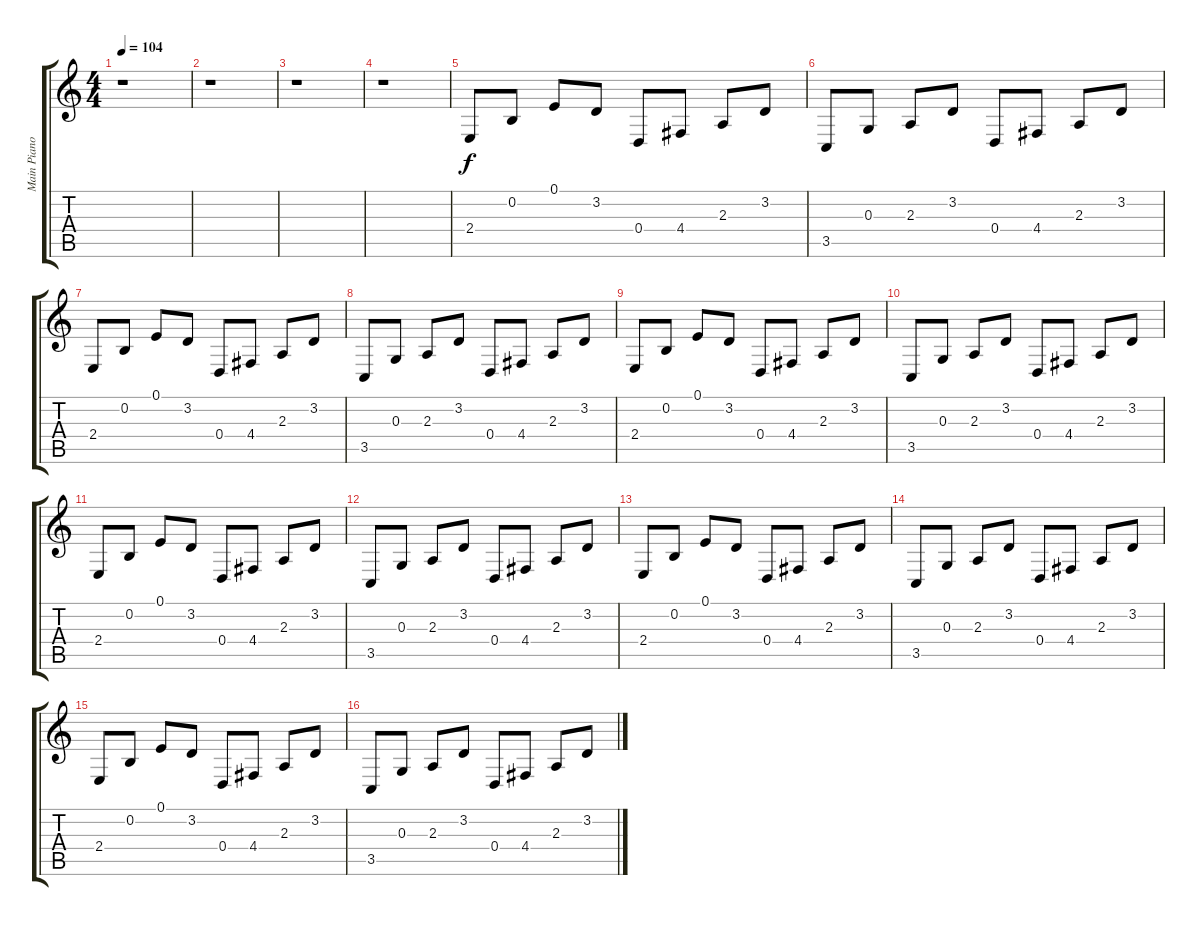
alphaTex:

\track ("Main Piano" "Main Piano") {instrument brightacousticpiano}
\staff {score tabs}
\tuning (E4 B3 G3 D3 A2 E2) {hide}
\ts (4 4)
\tempo 104
\clef g2
\ks c
r.1{dy f} |
r.1 |
r.1 |
r.1 |
2.4.8 0.2.8 0.1.8 3.2.8 0.4.8 4.4.8 2.3.8 3.2.8 |
3.5.8 0.3.8 2.3.8 3.2.8 0.4.8 4.4.8 2.3.8 3.2.8 |
2.4.8 0.2.8 0.1.8 3.2.8 0.4.8 4.4.8 2.3.8 3.2.8 |
3.5.8 0.3.8 2.3.8 3.2.8 0.4.8 4.4.8 2.3.8 3.2.8 |
2.4.8 0.2.8 0.1.8 3.2.8 0.4.8 4.4.8 2.3.8 3.2.8 |
3.5.8 0.3.8 2.3.8 3.2.8 0.4.8 4.4.8 2.3.8 3.2.8 |
2.4.8 0.2.8 0.1.8 3.2.8 0.4.8 4.4.8 2.3.8 3.2.8 |
3.5.8 0.3.8 2.3.8 3.2.8 0.4.8 4.4.8 2.3.8 3.2.8 |
2.4.8 0.2.8 0.1.8 3.2.8 0.4.8 4.4.8 2.3.8 3.2.8 |
3.5.8 0.3.8 2.3.8 3.2.8 0.4.8 4.4.8 2.3.8 3.2.8 |
2.4.8 0.2.8 0.1.8 3.2.8 0.4.8 4.4.8 2.3.8 3.2.8 |
3.5.8 0.3.8 2.3.8 3.2.8 0.4.8 4.4.8 2.3.8 3.2.8
